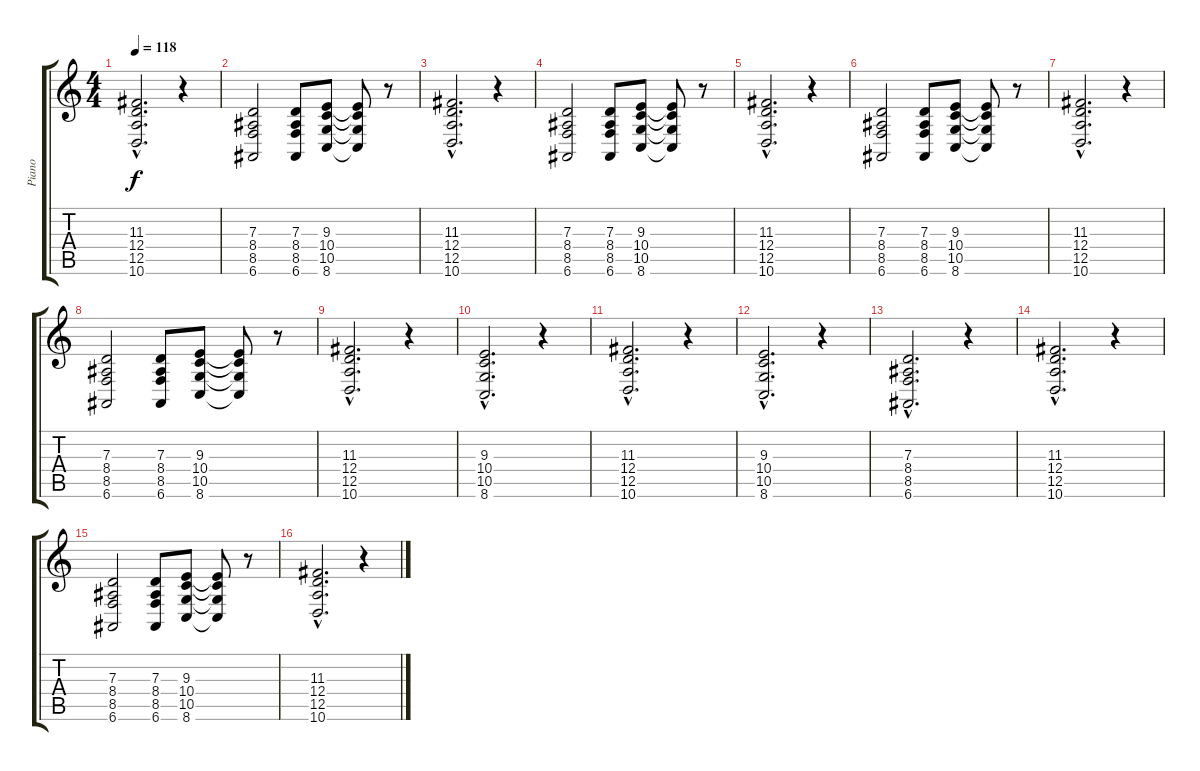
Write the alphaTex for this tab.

\track ("Piano" "Piano") {instrument acousticgrandpiano}
\staff {score tabs}
\tuning (E4 B3 G3 D3 A2 E2) {hide}
\ts (4 4)
\tempo 118
\clef g2
\ks c
(11.3{hac} 12.4{hac} 12.5{hac} 10.6{hac}).2{d dy f} r.4 |
(7.3 8.4 8.5 6.6).2 (7.3 8.4 8.5 6.6).8 (9.3 10.4 10.5 8.6).8 (9.3{t} 10.4{t} 10.5{t} 8.6{t}).8 r.8 |
(11.3{hac} 12.4{hac} 12.5{hac} 10.6{hac}).2{d} r.4 |
(7.3 8.4 8.5 6.6).2 (7.3 8.4 8.5 6.6).8 (9.3 10.4 10.5 8.6).8 (9.3{t} 10.4{t} 10.5{t} 8.6{t}).8 r.8 |
(11.3{hac} 12.4{hac} 12.5{hac} 10.6{hac}).2{d} r.4 |
(7.3 8.4 8.5 6.6).2 (7.3 8.4 8.5 6.6).8 (9.3 10.4 10.5 8.6).8 (9.3{t} 10.4{t} 10.5{t} 8.6{t}).8 r.8 |
(11.3{hac} 12.4{hac} 12.5{hac} 10.6{hac}).2{d} r.4 |
(7.3 8.4 8.5 6.6).2 (7.3 8.4 8.5 6.6).8 (9.3 10.4 10.5 8.6).8 (9.3{t} 10.4{t} 10.5{t} 8.6{t}).8 r.8 |
(11.3{hac} 12.4{hac} 12.5{hac} 10.6{hac}).2{d} r.4 |
(9.3{hac} 10.4{hac} 10.5{hac} 8.6{hac}).2{d} r.4 |
(11.3{hac} 12.4{hac} 12.5{hac} 10.6{hac}).2{d} r.4 |
(9.3{hac} 10.4{hac} 10.5{hac} 8.6{hac}).2{d} r.4 |
(7.3{hac} 8.4{hac} 8.5{hac} 6.6{hac}).2{d} r.4 |
(11.3{hac} 12.4{hac} 12.5{hac} 10.6{hac}).2{d} r.4 |
(7.3 8.4 8.5 6.6).2 (7.3 8.4 8.5 6.6).8 (9.3 10.4 10.5 8.6).8 (9.3{t} 10.4{t} 10.5{t} 8.6{t}).8 r.8 |
(11.3{hac} 12.4{hac} 12.5{hac} 10.6{hac}).2{d} r.4
